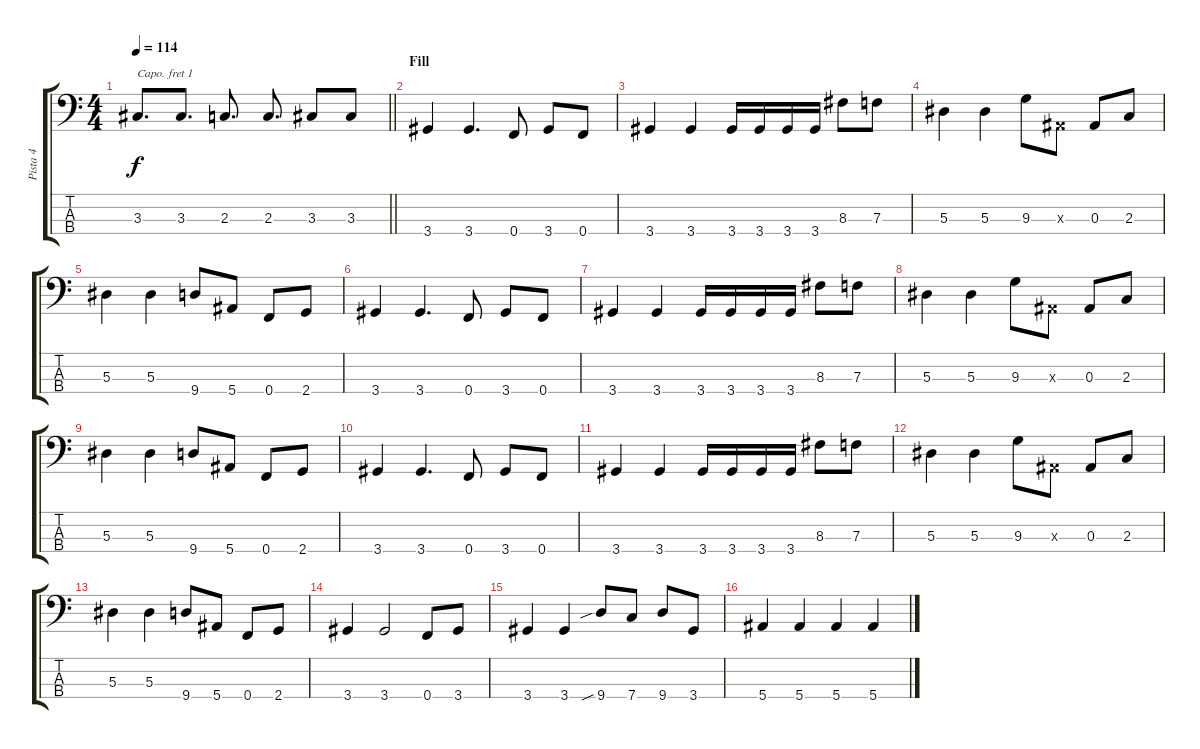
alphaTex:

\track ("Pista 4" "Pista 4") {instrument electricbassfinger}
\staff {score tabs}
\capo 1
\tuning (G2 D2 A1 E1) {hide}
\ts (4 4)
\tempo 114
\clef f4
\barLineRight lightlight
\ks c
3.3.8{d dy f} 3.3.8{d} 2.3.8{d} 2.3.8{d} 3.3.8 3.3.8 |
\section ("" "Fill")
3.4.4{volume 16} 3.4.4{d} 0.4.8 3.4.8 0.4.8 |
3.4.4 3.4.4 3.4.16 3.4.16 3.4.16 3.4.16 8.3.8 7.3.8 |
5.3.4 5.3.4 9.3.8 0.3{x}.8 0.3.8 2.3.8 |
5.3.4 5.3.4 9.4.8 5.4.8 0.4.8 2.4.8 |
3.4.4 3.4.4{d} 0.4.8 3.4.8 0.4.8 |
3.4.4 3.4.4 3.4.16 3.4.16 3.4.16 3.4.16 8.3.8 7.3.8 |
5.3.4 5.3.4 9.3.8 0.3{x}.8 0.3.8 2.3.8 |
5.3.4 5.3.4 9.4.8 5.4.8 0.4.8 2.4.8 |
3.4.4 3.4.4{d} 0.4.8 3.4.8 0.4.8 |
3.4.4 3.4.4 3.4.16 3.4.16 3.4.16 3.4.16 8.3.8 7.3.8 |
5.3.4 5.3.4 9.3.8 0.3{x}.8 0.3.8 2.3.8 |
5.3.4 5.3.4 9.4.8 5.4.8 0.4.8 2.4.8 |
3.4.4 3.4.2 0.4.8 3.4.8 |
3.4.4 3.4.4 9.4{sib}.8 7.4.8 9.4.8 3.4.8 |
5.4.4 5.4.4 5.4.4 5.4.4
